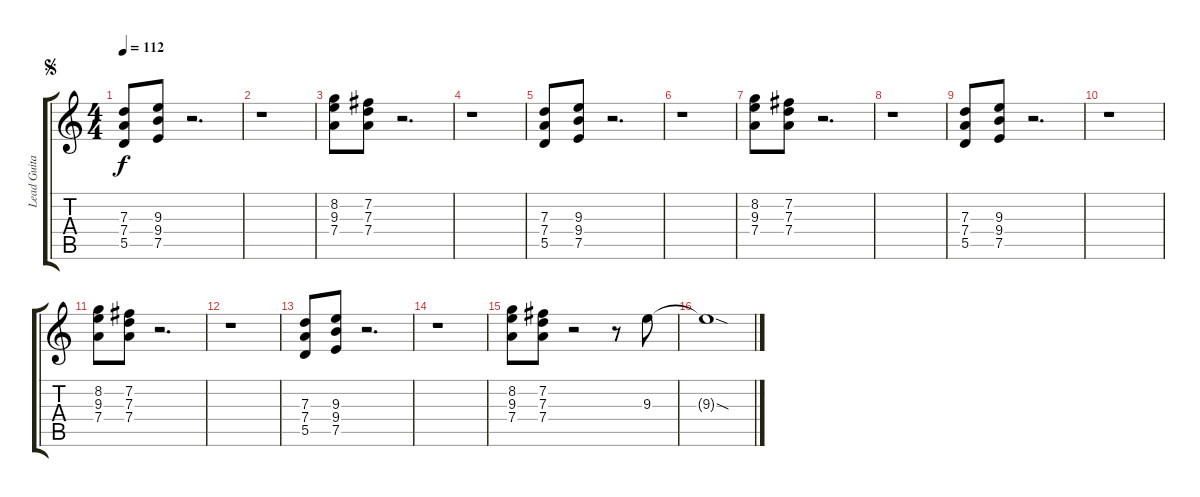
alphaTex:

\track ("Lead Guitar" "Lead Guita") {instrument overdrivenguitar}
\staff {score tabs}
\tuning (E4 B3 G3 D3 A2 E2) {hide}
\ts (4 4)
\jump segno
\tempo 112
\clef g2
\ks c
(7.3 7.4 5.5).8{dy f} (9.3 9.4 7.5).8 r.2{d} |
r.1 |
(8.2 9.3 7.4).8 (7.2 7.3 7.4).8 r.2{d} |
r.1 |
(7.3 7.4 5.5).8 (9.3 9.4 7.5).8 r.2{d} |
r.1 |
(8.2 9.3 7.4).8 (7.2 7.3 7.4).8 r.2{d} |
r.1 |
(7.3 7.4 5.5).8 (9.3 9.4 7.5).8 r.2{d} |
r.1 |
(8.2 9.3 7.4).8 (7.2 7.3 7.4).8 r.2{d} |
r.1 |
(7.3 7.4 5.5).8 (9.3 9.4 7.5).8 r.2{d} |
r.1 |
(8.2 9.3 7.4).8 (7.2 7.3 7.4).8 r.2 r.8 9.3.8 |
9.3{sod t}.1
